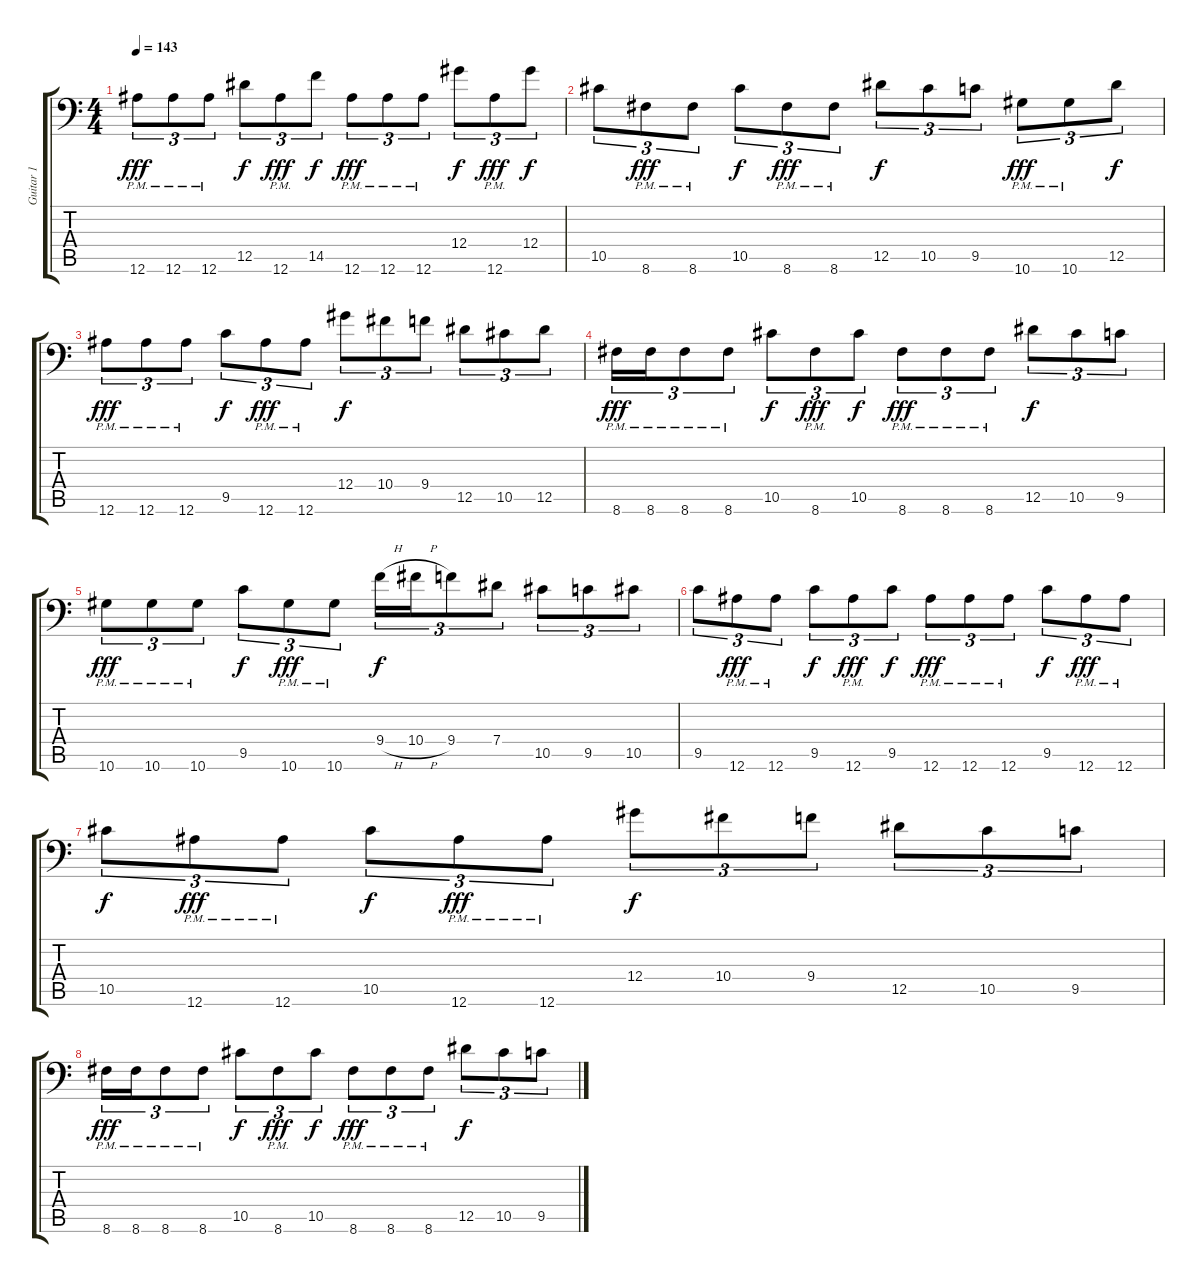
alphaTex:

\track ("Guitar 1" "Guitar 1") {instrument distortionguitar}
\staff {score tabs}
\tuning (Bb3 F3 Db3 Ab2 Eb2 Bb1) {hide}
\ts (4 4)
\tempo 143
\clef f4
\ks c
12.6{pm}.8{tu (3 2) dy fff} 12.6{pm}.8{tu (3 2)} 12.6{pm}.8{tu (3 2)} 12.5.8{tu (3 2) dy f} 12.6{pm}.8{tu (3 2) dy fff} 14.5.8{tu (3 2) dy f} 12.6{pm}.8{tu (3 2) dy fff} 12.6{pm}.8{tu (3 2)} 12.6{pm}.8{tu (3 2)} 12.4.8{tu (3 2) dy f} 12.6{pm}.8{tu (3 2) dy fff} 12.4.8{tu (3 2) dy f} |
10.5.8{tu (3 2)} 8.6{pm}.8{tu (3 2) dy fff} 8.6{pm}.8{tu (3 2)} 10.5.8{tu (3 2) dy f} 8.6{pm}.8{tu (3 2) dy fff} 8.6{pm}.8{tu (3 2)} 12.5.8{tu (3 2) dy f} 10.5.8{tu (3 2)} 9.5.8{tu (3 2)} 10.6{pm}.8{tu (3 2) dy fff} 10.6{pm}.8{tu (3 2)} 12.5.8{tu (3 2) dy f} |
12.6{pm}.8{tu (3 2) dy fff} 12.6{pm}.8{tu (3 2)} 12.6{pm}.8{tu (3 2)} 9.5.8{tu (3 2) dy f} 12.6{pm}.8{tu (3 2) dy fff} 12.6{pm}.8{tu (3 2)} 12.4.8{tu (3 2) dy f} 10.4.8{tu (3 2)} 9.4.8{tu (3 2)} 12.5.8{tu (3 2)} 10.5.8{tu (3 2)} 12.5.8{tu (3 2)} |
8.6{pm}.16{tu (3 2) dy fff} 8.6{pm}.16{tu (3 2)} 8.6{pm}.8{tu (3 2)} 8.6{pm}.8{tu (3 2)} 10.5.8{tu (3 2) dy f} 8.6{pm}.8{tu (3 2) dy fff} 10.5.8{tu (3 2) dy f} 8.6{pm}.8{tu (3 2) dy fff} 8.6{pm}.8{tu (3 2)} 8.6{pm}.8{tu (3 2)} 12.5.8{tu (3 2) dy f} 10.5.8{tu (3 2)} 9.5.8{tu (3 2)} |
10.6{pm}.8{tu (3 2) dy fff} 10.6{pm}.8{tu (3 2)} 10.6{pm}.8{tu (3 2)} 9.5.8{tu (3 2) dy f} 10.6{pm}.8{tu (3 2) dy fff} 10.6{pm}.8{tu (3 2)} 9.4{h}.16{tu (3 2) dy f} 10.4{h}.16{tu (3 2)} 9.4.8{tu (3 2)} 7.4.8{tu (3 2)} 10.5.8{tu (3 2)} 9.5.8{tu (3 2)} 10.5.8{tu (3 2)} |
9.5.8{tu (3 2)} 12.6{pm}.8{tu (3 2) dy fff} 12.6{pm}.8{tu (3 2)} 9.5.8{tu (3 2) dy f} 12.6{pm}.8{tu (3 2) dy fff} 9.5.8{tu (3 2) dy f} 12.6{pm}.8{tu (3 2) dy fff} 12.6{pm}.8{tu (3 2)} 12.6{pm}.8{tu (3 2)} 9.5.8{tu (3 2) dy f} 12.6{pm}.8{tu (3 2) dy fff} 12.6{pm}.8{tu (3 2)} |
10.5.8{tu (3 2) dy f} 12.6{pm}.8{tu (3 2) dy fff} 12.6{pm}.8{tu (3 2)} 10.5.8{tu (3 2) dy f} 12.6{pm}.8{tu (3 2) dy fff} 12.6{pm}.8{tu (3 2)} 12.4.8{tu (3 2) dy f} 10.4.8{tu (3 2)} 9.4.8{tu (3 2)} 12.5.8{tu (3 2)} 10.5.8{tu (3 2)} 9.5.8{tu (3 2)} |
8.6{pm}.16{tu (3 2) dy fff} 8.6{pm}.16{tu (3 2)} 8.6{pm}.8{tu (3 2)} 8.6{pm}.8{tu (3 2)} 10.5.8{tu (3 2) dy f} 8.6{pm}.8{tu (3 2) dy fff} 10.5.8{tu (3 2) dy f} 8.6{pm}.8{tu (3 2) dy fff} 8.6{pm}.8{tu (3 2)} 8.6{pm}.8{tu (3 2)} 12.5.8{tu (3 2) dy f} 10.5.8{tu (3 2)} 9.5.8{tu (3 2)}
